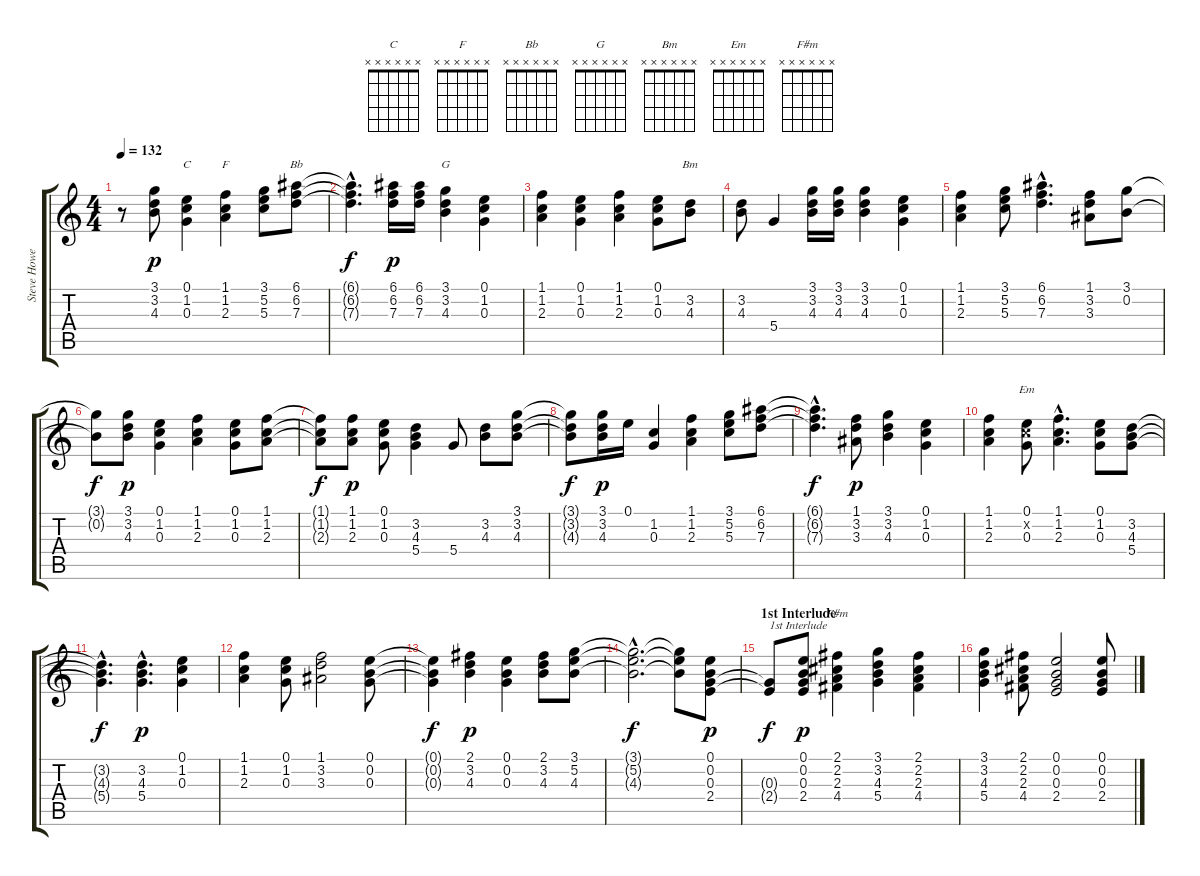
\track ("Steve Howe 2" "Steve Howe") {instrument overdrivenguitar}
\staff {score tabs}
\tuning (E4 B3 G3 D3 A2 E2) {hide}
\chord ("C" x x x x x x)
\chord ("F" x x x x x x)
\chord ("Bb" x x x x x x)
\chord ("G" x x x x x x)
\chord ("Bm" x x x x x x)
\chord ("Em" x x x x x x)
\chord ("F#m" x x x x x x)
\ts (4 4)
\tempo 132
\clef g2
\ks c
r.8{dy p} (3.1 3.2 4.3).8 (0.1 1.2 0.3).4{ch "C"} (1.1 1.2 2.3).4{ch "F"} (3.1 5.2 5.3).8 (6.1 6.2 7.3).8{ch "Bb"} |
(6.1{hac t} 6.2{hac t} 7.3{hac t}).4{d dy f} (6.1 6.2 7.3).16{dy p} (6.1 6.2 7.3).16 (3.1 3.2 4.3).4{ch "G"} (0.1 1.2 0.3).4 |
(1.1 1.2 2.3).4 (0.1 1.2 0.3).4 (1.1 1.2 2.3).4 (0.1 1.2 0.3).8 (3.2 4.3).8{ch "Bm"} |
(3.2 4.3).8 5.4.4 (3.1 3.2 4.3).16 (3.1 3.2 4.3).16 (3.1 3.2 4.3).4 (0.1 1.2 0.3).4 |
(1.1 1.2 2.3).4 (3.1 5.2 5.3).8 (6.1{hac} 6.2{hac} 7.3{hac}).4{d} (1.1 3.2 3.3).8 (3.1 0.2).8 |
(3.1{t} 0.2{t}).8{dy f} (3.1 3.2 4.3).8{dy p} (0.1 1.2 0.3).4 (1.1 1.2 2.3).4 (0.1 1.2 0.3).8 (1.1 1.2 2.3).8 |
(1.1{t} 1.2{t} 2.3{t}).8{dy f} (1.1 1.2 2.3).8{dy p} (0.1 1.2 0.3).8 (3.2 4.3 5.4).4 5.4.8 (3.2 4.3).8 (3.1 3.2 4.3).8 |
(3.1{t} 3.2{t} 4.3{t}).8{dy f} (3.1 3.2 4.3).16{dy p} 0.1.16 (1.2 0.3).4 (1.1 1.2 2.3).4 (3.1 5.2 5.3).8 (6.1 6.2 7.3).8 |
(6.1{hac t} 6.2{hac t} 7.3{hac t}).4{d dy f} (1.1 3.2 3.3).8{dy p} (3.1 3.2 4.3).4 (0.1 1.2 0.3).4 |
(1.1 1.2 2.3).4 (0.1 1.2{x} 0.3).8{ch "Em"} (1.1{hac} 1.2{hac} 2.3{hac}).4{d} (0.1 1.2 0.3).8 (3.2 4.3 5.4).8 |
(3.2{hac t} 4.3{hac t} 5.4{hac t}).4{d dy f} (3.2{hac} 4.3{hac} 5.4{hac}).4{d dy p} (0.1 1.2 0.3).4 |
(1.1 1.2 2.3).4 (0.1 1.2 0.3).8 (1.1 3.2 3.3).2 (0.1 0.2 0.3).8 |
(0.1{t} 0.2{t} 0.3{t}).4{dy f} (2.1 3.2 4.3).4{dy p} (0.1 0.2 0.3).4 (2.1 3.2 4.3).8 (3.1 5.2 4.3).8 |
(3.1{hac t} 5.2{hac t} 4.3{hac t}).2{d dy f} (3.1{t} 5.2{t} 4.3{t}).8 (0.1 0.2 0.3 2.4).8{dy p} |
\section ("" "1st Interlude")
(0.3{t} 2.4{t}).8{txt "1st Interlude" dy f} (0.1 0.2 0.3 2.4).8{dy p} (2.1 2.2 2.3 4.4).4{ch "F#m"} (3.1 3.2 4.3 5.4).4 (2.1 2.2 2.3 4.4).4 |
(3.1 3.2 4.3 5.4).4 (2.1 2.2 2.3 4.4).8 (0.1 0.2 0.3 2.4).2 (0.1 0.2 0.3 2.4).8
